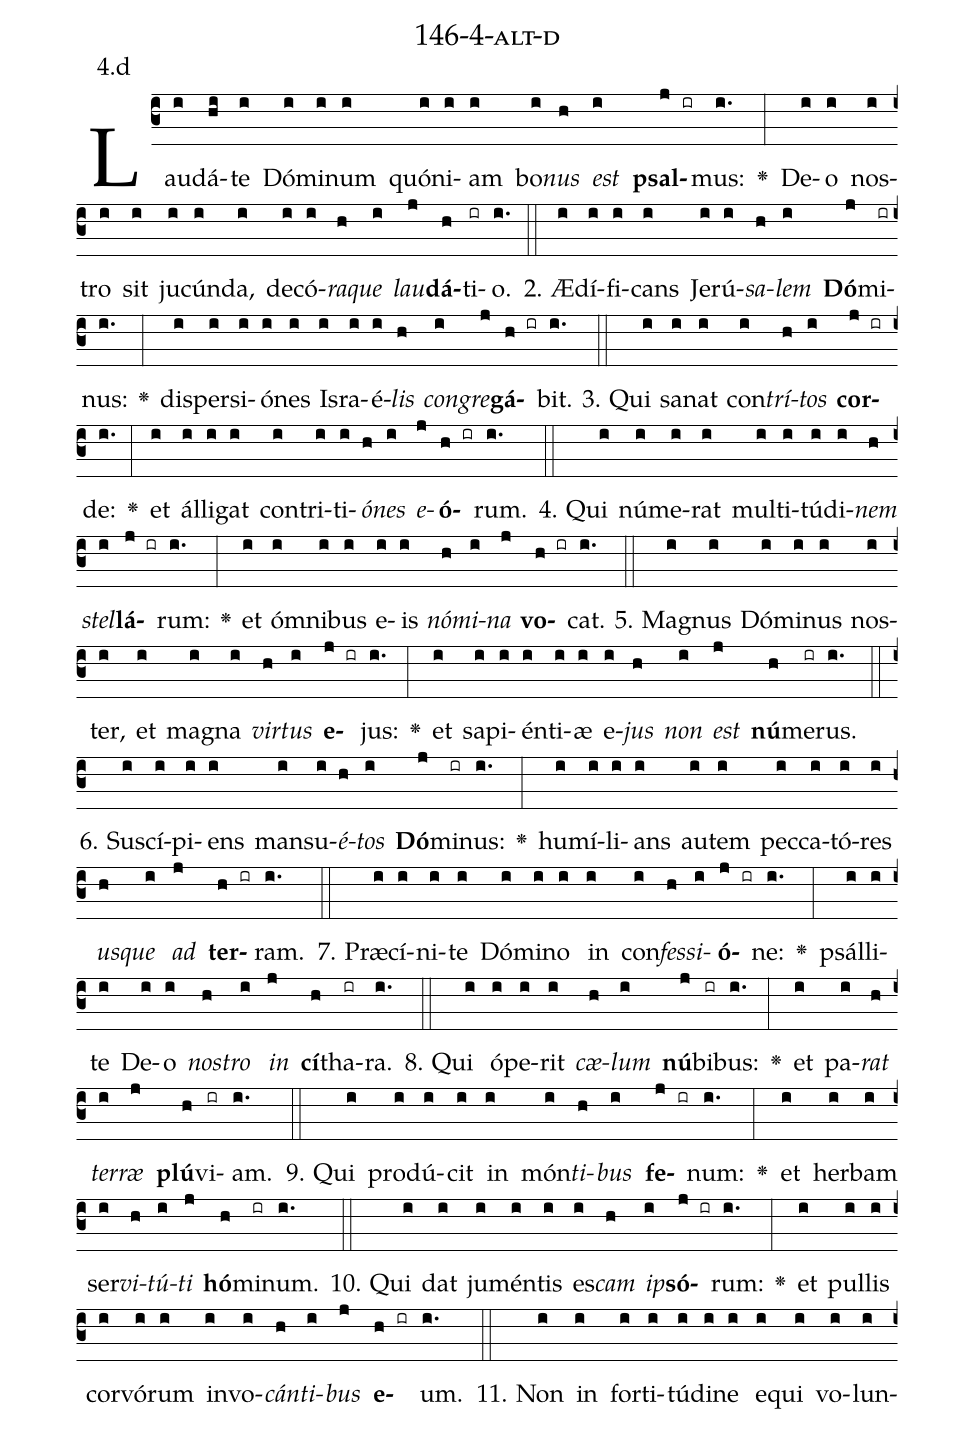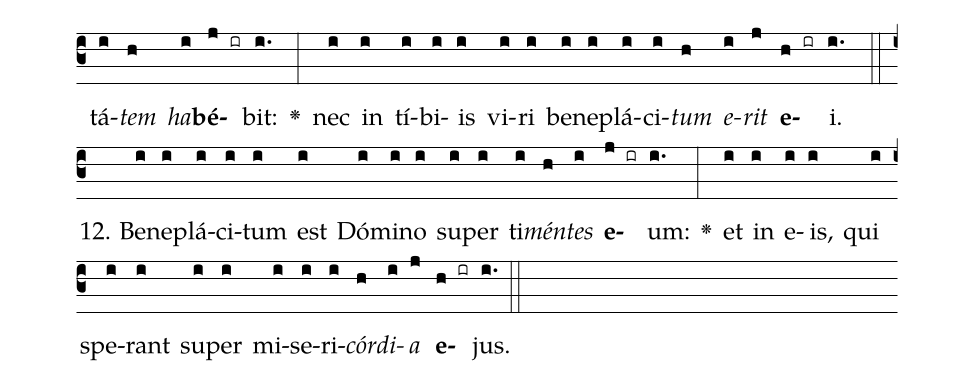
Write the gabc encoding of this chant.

name: 146-4-alt-d;
annotation: 4.d;
%%
(c3)Lau(i)dá(hi)te(i) Dó(i)mi(i)num(i) quón(i)i(i)am(i) bo(i)<i>nus</i>(h) <i>est</i>(i) <b>psal</b>(j ir)mus:(i.) <v>\greheightstar</v>(:) De(i)o(i) nos(i)tro(i) sit(i) ju(i)cún(i)da,(i) de(i)có(i)<i>ra</i>(h)<i>que</i>(i) <i>lau</i>(j)<b>dá</b>(h)ti(ir)o.(i.) (::)
2. Æ(i)dí(i)fi(i)cans(i) Je(i)rú(i)<i>sa</i>(h)<i>lem</i>(i) <b>Dó</b>(j)mi(ir)nus:(i.) <v>\greheightstar</v>(:) di(i)sper(i)si(i)ó(i)nes(i) Is(i)ra(i)é(i)<i>lis</i>(h) <i>con</i>(i)<i>gre</i>(j)<b>gá</b>(h ir)bit.(i.) (::)
3. Qui(i) sa(i)nat(i) con(i)<i>trí</i>(h)<i>tos</i>(i) <b>cor</b>(j ir)de:(i.) <v>\greheightstar</v>(:) et(i) ál(i)li(i)gat(i) con(i)tri(i)ti(i)<i>ó</i>(h)<i>nes</i>(i) <i>e</i>(j)<b>ó</b>(h ir)rum.(i.) (::)
4. Qui(i) nú(i)me(i)rat(i) mul(i)ti(i)tú(i)di(i)<i>nem</i>(h) <i>stel</i>(i)<b>lá</b>(j ir)rum:(i.) <v>\greheightstar</v>(:) et(i) óm(i)ni(i)bus(i) e(i)is(i) <i>nó</i>(h)<i>mi</i>(i)<i>na</i>(j) <b>vo</b>(h ir)cat.(i.) (::)
5. Ma(i)gnus(i) Dó(i)mi(i)nus(i) nos(i)ter,(i) et(i) ma(i)gna(i) <i>vir</i>(h)<i>tus</i>(i) <b>e</b>(j ir)jus:(i.) <v>\greheightstar</v>(:) et(i) sa(i)pi(i)én(i)ti(i)æ(i) e(i)<i>jus</i>(h) <i>non</i>(i) <i>est</i>(j) <b>nú</b>(h)me(ir)rus.(i.) (::)
6. Su(i)scí(i)pi(i)ens(i) man(i)su(i)<i>é</i>(h)<i>tos</i>(i) <b>Dó</b>(j)mi(ir)nus:(i.) <v>\greheightstar</v>(:) hu(i)mí(i)li(i)ans(i) au(i)tem(i) pec(i)ca(i)tó(i)res(i) <i>us</i>(h)<i>que</i>(i) <i>ad</i>(j) <b>ter</b>(h ir)ram.(i.) (::)
7. Præ(i)cí(i)ni(i)te(i) Dó(i)mi(i)no(i) in(i) con(i)<i>fes</i>(h)<i>si</i>(i)<b>ó</b>(j ir)ne:(i.) <v>\greheightstar</v>(:) psál(i)li(i)te(i) De(i)o(i) <i>nos</i>(h)<i>tro</i>(i) <i>in</i>(j) <b>cí</b>(h)tha(ir)ra.(i.) (::)
8. Qui(i) ó(i)pe(i)rit(i) <i>cæ</i>(h)<i>lum</i>(i) <b>nú</b>(j)bi(ir)bus:(i.) <v>\greheightstar</v>(:) et(i) pa(i)<i>rat</i>(h) <i>ter</i>(i)<i>ræ</i>(j) <b>plú</b>(h)vi(ir)am.(i.) (::)
9. Qui(i) pro(i)dú(i)cit(i) in(i) món(i)<i>ti</i>(h)<i>bus</i>(i) <b>fe</b>(j ir)num:(i.) <v>\greheightstar</v>(:) et(i) her(i)bam(i) ser(i)<i>vi</i>(h)<i>tú</i>(i)<i>ti</i>(j) <b>hó</b>(h)mi(ir)num.(i.) (::)
10. Qui(i) dat(i) ju(i)mén(i)tis(i) es(i)<i>cam</i>(h) <i>ip</i>(i)<b>só</b>(j ir)rum:(i.) <v>\greheightstar</v>(:) et(i) pul(i)lis(i) cor(i)vó(i)rum(i) in(i)vo(i)<i>cán</i>(h)<i>ti</i>(i)<i>bus</i>(j) <b>e</b>(h ir)um.(i.) (::)
11. Non(i) in(i) for(i)ti(i)tú(i)di(i)ne(i) e(i)qui(i) vo(i)lun(i)tá(i)<i>tem</i>(h) <i>ha</i>(i)<b>bé</b>(j ir)bit:(i.) <v>\greheightstar</v>(:) nec(i) in(i) tí(i)bi(i)is(i) vi(i)ri(i) be(i)ne(i)plá(i)ci(i)<i>tum</i>(h) <i>e</i>(i)<i>rit</i>(j) <b>e</b>(h ir)i.(i.) (::)
12. Be(i)ne(i)plá(i)ci(i)tum(i) est(i) Dó(i)mi(i)no(i) su(i)per(i) ti(i)<i>mén</i>(h)<i>tes</i>(i) <b>e</b>(j ir)um:(i.) <v>\greheightstar</v>(:) et(i) in(i) e(i)is,(i) qui(i) spe(i)rant(i) su(i)per(i) mi(i)se(i)ri(i)<i>cór</i>(h)<i>di</i>(i)<i>a</i>(j) <b>e</b>(h ir)jus.(i.) (::)
